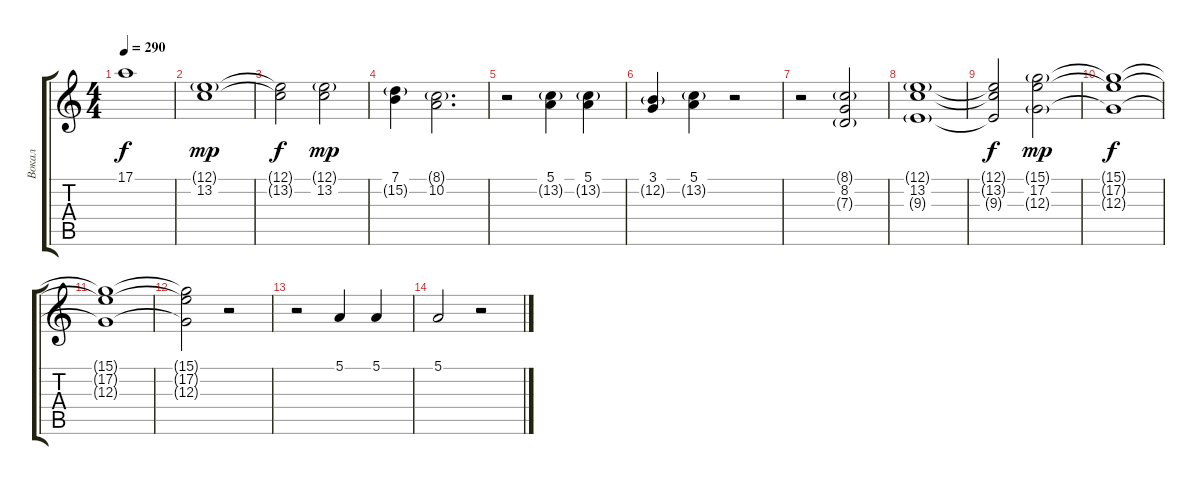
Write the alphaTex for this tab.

\track ("Вокал" "Вокал") {instrument oboe}
\staff {score tabs}
\tuning (E4 B3 G3 D3 A2 E2) {hide}
\ts (4 4)
\tempo 290
\clef g2
\ks c
17.1{t}.1{dy f} |
(12.1{g} 13.2).1{dy mp} |
(12.1{t} 13.2{t}).2{dy f} (12.1{g} 13.2).2{dy mp} |
(7.1 15.2{g}).4 (8.1{g} 10.2).2{d} |
r.2 (5.1 13.2{g}).4 (5.1 13.2{g}).4 |
(3.1 12.2{g}).4 (5.1 13.2{g}).4 r.2 |
r.2 (8.1{g} 8.2 7.3{g}).2 |
(12.1{g} 13.2 9.3{g}).1 |
(12.1{t} 13.2{t} 9.3{t}).2{dy f} (15.1{g} 17.2 12.3{g}).2{dy mp} |
(15.1{t} 17.2{t} 12.3{t}).1{dy f} |
(15.1{t} 17.2{t} 12.3{t}).1 |
(15.1{t} 17.2{t} 12.3{t}).2 r.2 |
r.2 5.1.4 5.1.4 |
5.1.2 r.2
